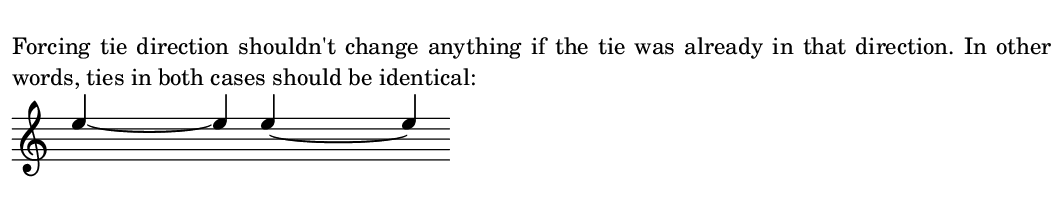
\include "../gobal-settings.ily"

br = { \bar "" \break }

\layout {
  indent = 0
  ragged-right = ##t
  \set tieWaitForNote = ##t

  % make sure that note spacing won't change (as we rely
  % on spacer rests, not explicit offsets, to put notes apart)
  \override Score.SpacingSpanner #'common-shortest-duration =
  #(ly:make-moment 1 1)

  % make sure barlines don't interrupt the spacing
  \time 99/1
  \context { \Staff \remove Time_signature_engraver }
}



\markup \justify {
  Forcing tie direction shouldn't change anything
  if the tie was already in that direction.
  In other words, ties in both cases should be
  identical:
}

\new Staff {
  \stemUp
  <e''>4~ s4*8   q4 s4*2
  \tieDown
  <e''>4~ s4*8   q4 s4*2
}
